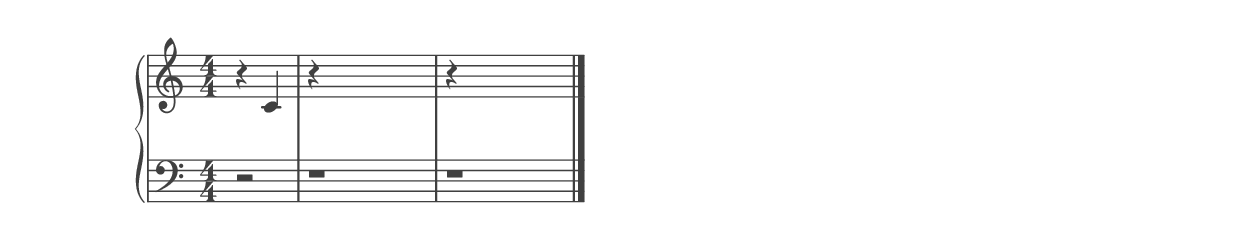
%% ----------------------------------------------------------------------------
%% Generated on: 2019 January 05
%% Note Name: C4
%% Octave: 4
%% Clef: treble
%% Filename: 073-40-4-treble-C4
%% ----------------------------------------------------------------------------

\version "2.19.82"

\include "../piano_note_colors.ly"

\header {
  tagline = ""
}

upper = {
  \clef treble
  \numericTimeSignature
  % treble note
  r4 c'4
  % treble octave (hidden)
  r4 \hideNotes c4 c'4 c''4
  % treble octave (hidden) repeat
  \unHideNotes
  r4 \hideNotes c4 c'4 c''4
  \bar "|."
}

lower = {
  \clef bass
  \numericTimeSignature
  % bass note in color
  r2
  % bass octave (hidden)
  r1
  % bass octave (hidden) repeat
  \unHideNotes
  r1
}

\score {
  \new PianoStaff <<
    \context Score
    \applyContext #(override-color-for-all-grobs default-black)
    \time 4/4
    \partial 2
    \new Staff = upper { \upper }
    \new Staff = lower { \lower }
  >>
  \layout { }
  \midi { }
}